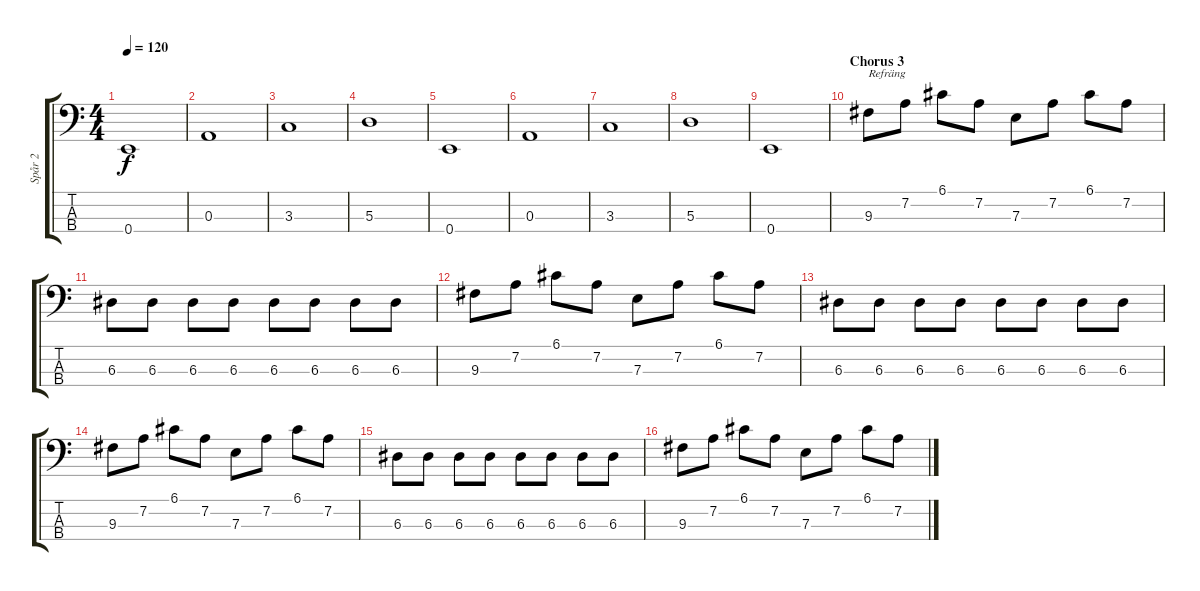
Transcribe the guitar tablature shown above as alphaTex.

\track ("Spår 2" "Spår 2") {instrument electricbasspick}
\staff {score tabs}
\tuning (G2 D2 A1 E1) {hide}
\ts (4 4)
\tempo 120
\clef f4
\ks c
0.4.1{dy f} |
0.3.1 |
3.3.1 |
5.3.1 |
0.4.1 |
0.3.1 |
3.3.1 |
5.3.1 |
0.4.1 |
\section ("" "Chorus 3")
9.3.8{txt "Refräng"} 7.2.8 6.1.8 7.2.8 7.3.8 7.2.8 6.1.8 7.2.8 |
6.3.8 6.3.8 6.3.8 6.3.8 6.3.8 6.3.8 6.3.8 6.3.8 |
9.3.8 7.2.8 6.1.8 7.2.8 7.3.8 7.2.8 6.1.8 7.2.8 |
6.3.8 6.3.8 6.3.8 6.3.8 6.3.8 6.3.8 6.3.8 6.3.8 |
9.3.8 7.2.8 6.1.8 7.2.8 7.3.8 7.2.8 6.1.8 7.2.8 |
6.3.8 6.3.8 6.3.8 6.3.8 6.3.8 6.3.8 6.3.8 6.3.8 |
9.3.8 7.2.8 6.1.8 7.2.8 7.3.8 7.2.8 6.1.8 7.2.8
